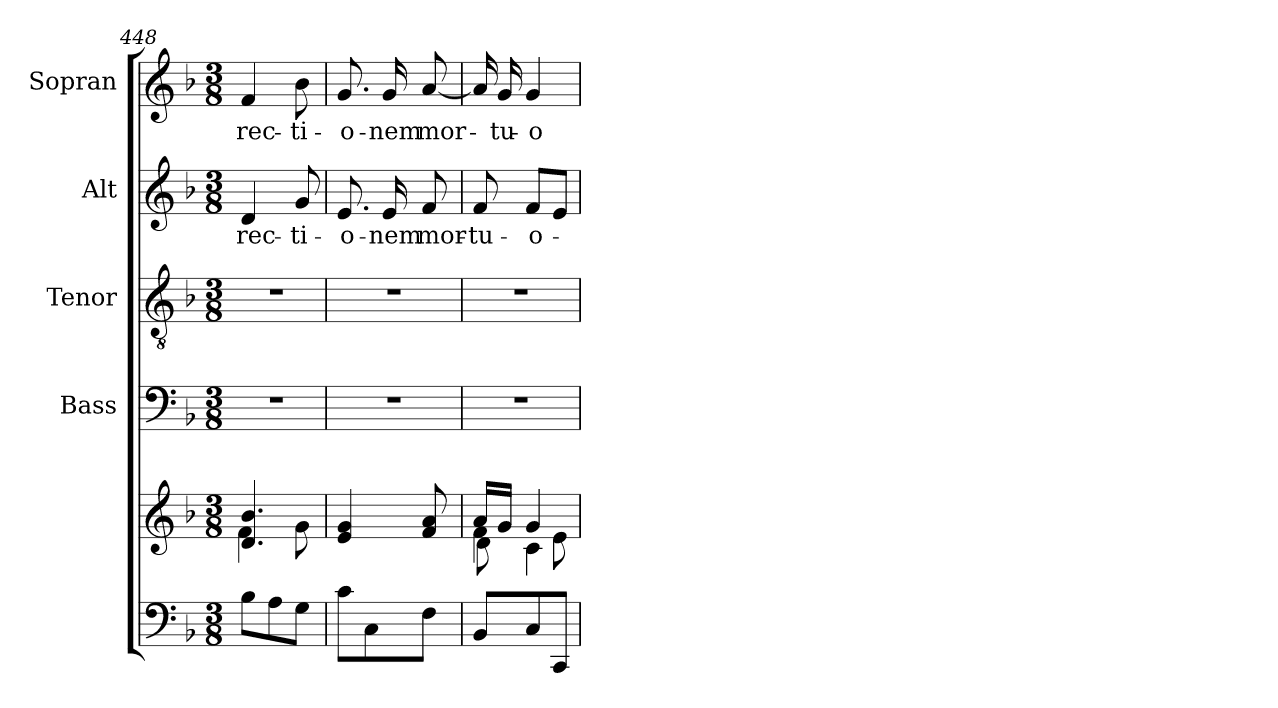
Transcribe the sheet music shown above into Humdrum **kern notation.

**kern	**kern	**kern	**kern	**kern	**text	**kern	**text
*part5	*part5	*part4	*part3	*part2	*part2	*part1	*part1
*staff6	*staff5	*staff4	*staff3	*staff2	*staff2	*staff1	*staff1
*	*	*I"Bass	*I"Tenor	*I"Alt	*	*I"Sopran	*
*	*	*I'B.	*I'T.	*I'A.	*	*I'S.	*
*clefF4	*clefG2	*clefF4	*clefGv2	*clefG2	*	*clefG2	*
*k[b-]	*k[b-]	*k[b-]	*k[b-]	*k[b-]	*	*k[b-]	*
*F:	*F:	*F:	*F:	*F:	*	*F:	*
*M3/8	*M3/8	*M3/8	*M3/8	*M3/8	*	*M3/8	*
=448	=448	=448	=448	=448	=448	=448	=448
*	*^	*	*	*	*	*	*
!	!	!	!	!	!	!LO:LY:b	!	!LO:LY:b
8B-\L	4.d/ 4.b-/	4f\	4.r	4.r	4d/	-rec-	4f/	-rec-
8A\	.	.	.	.	.	.	.	.
!	!	!	!	!	!	!LO:LY:b	!	!LO:LY:b
8G\J	.	8g\	.	.	8g/	-ti-	8b-\	-ti-
=449	=449	=449	=449	=449	=449	=449	=449	=449
!	!	!	!	!	!	!LO:LY:b	!	!LO:LY:b
*	*v	*v	*	*	*	*	*	*
8c\L	4e/ 4g/	4.r	4.r	8.e/	-o-	8.g/	-o-
8C\	.	.	.	.	.	.	.
!	!	!	!	!	!LO:LY:b	!	!LO:LY:b
.	.	.	.	16e/	-nem	16g/	-nem
!	!	!	!	!	!LO:LY:b	!	!LO:LY:b
8F\J	8f/ 8a/	.	.	8f/	mor-	[8a/	mor-
=450	=450	=450	=450	=450	=450	=450	=450
*	*^	*	*	*	*	*	*
*	*	*^	*	*	*	*	*	*
!	!	!	!	!	!	!	!LO:LY:b	!	!
8BB-/L	16a/LL	4f\	8d\	4.r	4.r	8f/	-tu-	16a/]	.
!	!	!	!	!	!	!	!	!	!LO:LY:b
.	16g/JJ	.	.	.	.	.	.	16g/	-tu-
!	!	!	!	!	!	!	!LO:LY:b	!	!LO:LY:b
8C/	4g/	.	4c\	.	.	8f/L	-o-	4g/	-o-
8CC/J	.	8e\	.	.	.	8e/J	.	.	.
*	*v	*v	*v	*	*	*	*	*	*
=	=	=	=	=	=	=	=
*-	*-	*-	*-	*-	*-	*-	*-
